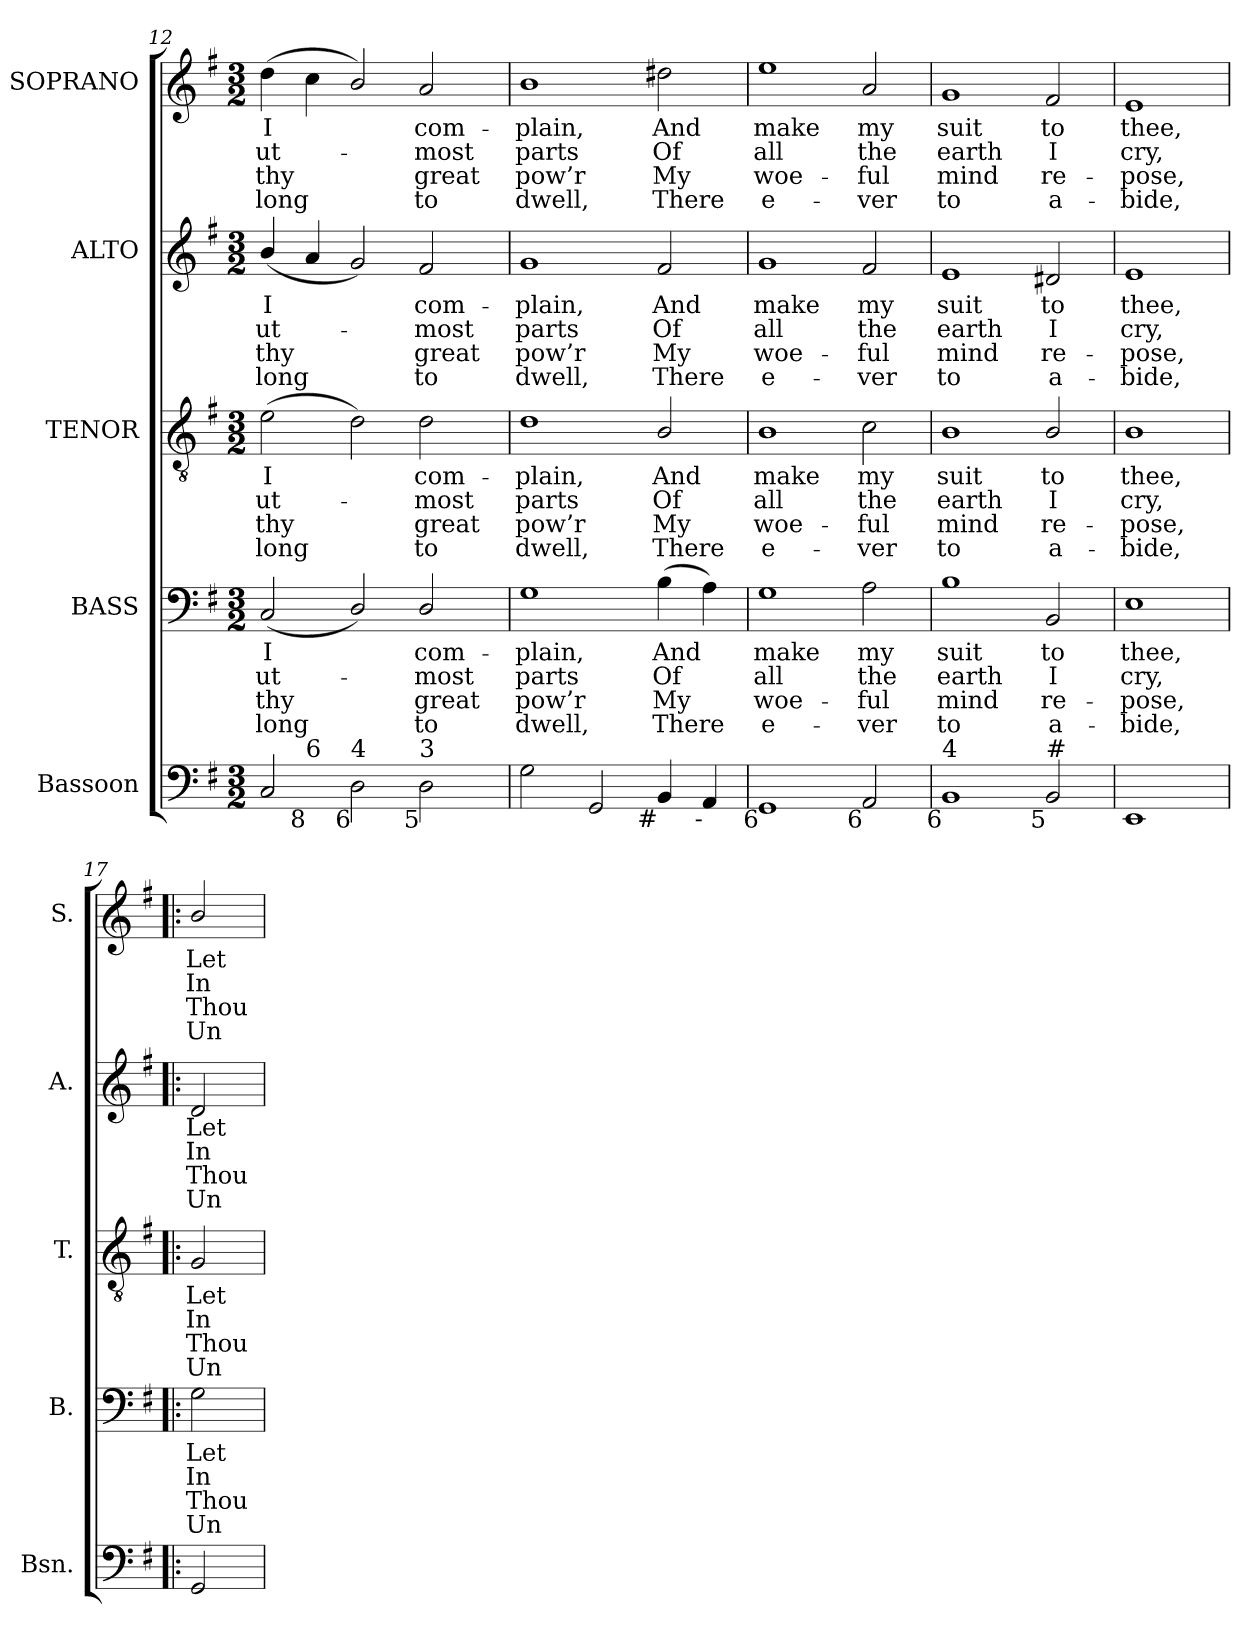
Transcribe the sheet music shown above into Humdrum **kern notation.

**kern	**kern	**text	**text	**text	**text	**kern	**text	**text	**text	**text	**kern	**text	**text	**text	**text	**kern	**text	**text	**text	**text
*part5	*part4	*part4	*part4	*part4	*part4	*part3	*part3	*part3	*part3	*part3	*part2	*part2	*part2	*part2	*part2	*part1	*part1	*part1	*part1	*part1
*staff5	*staff4	*staff4	*staff4	*staff4	*staff4	*staff3	*staff3	*staff3	*staff3	*staff3	*staff2	*staff2	*staff2	*staff2	*staff2	*staff1	*staff1	*staff1	*staff1	*staff1
*I"Bassoon	*I"BASS	*	*	*	*	*I"TENOR	*	*	*	*	*I"ALTO	*	*	*	*	*I"SOPRANO	*	*	*	*
*I'Bsn.	*I'B.	*	*	*	*	*I'T.	*	*	*	*	*I'A.	*	*	*	*	*I'S.	*	*	*	*
*clefF4	*clefF4	*	*	*	*	*clefGv2	*	*	*	*	*clefG2	*	*	*	*	*clefG2	*	*	*	*
*	*	*	*	*	*	*ITrd7c12	*	*	*	*	*	*	*	*	*	*	*	*	*	*
*k[f#]	*k[f#]	*	*	*	*	*k[f#]	*	*	*	*	*k[f#]	*	*	*	*	*k[f#]	*	*	*	*
*G:	*G:	*	*	*	*	*G:	*	*	*	*	*G:	*	*	*	*	*G:	*	*	*	*
*M3/2	*M3/2	*	*	*	*	*M3/2	*	*	*	*	*M3/2	*	*	*	*	*M3/2	*	*	*	*
=12	=12	=12	=12	=12	=12	=12	=12	=12	=12	=12	=12	=12	=12	=12	=12	=12	=12	=12	=12	=12
!	!	!LO:LY:b:color=#000000	!LO:LY:b:color=#000000	!LO:LY:b:color=#000000	!LO:LY:b:color=#000000	!	!	!	!	!	!	!	!	!	!	!	!	!	!	!
!	!	!	!	!	!	!	!LO:LY:b:color=#000000	!LO:LY:b:color=#000000	!LO:LY:b:color=#000000	!LO:LY:b:color=#000000	!	!	!	!	!	!	!	!	!	!
!	!	!	!	!	!	!	!	!	!	!	!	!LO:LY:b:color=#000000	!LO:LY:b:color=#000000	!LO:LY:b:color=#000000	!LO:LY:b:color=#000000	!	!	!	!	!
!LO:TX:b:rj:t=9	!	!	!	!	!	!	!	!	!	!	!	!	!	!	!	!	!	!	!	!
!LO:TX:t=7	!	!	!	!	!	!	!	!	!	!	!	!	!	!	!	!	!	!	!	!
!	!	!	!	!	!	!	!	!	!	!	!	!	!	!	!	!	!LO:LY:b:color=#000000	!LO:LY:b:color=#000000	!LO:LY:b:color=#000000	!LO:LY:b:color=#000000
*^	*	*	*	*	*	*	*	*	*	*	*	*	*	*	*	*	*	*	*	*
2Ci/	4ryy	(2Ci/	I	ut-	thy	long	(2Ei\	I	ut-	thy	long	(4bi/	I	ut-	thy	long	(4ddi\	I	ut-	thy	long
!	!LO:TX:b:rj:t=8	!	!	!	!	!	!	!	!	!	!	!	!	!	!	!	!	!	!	!	!
!	!LO:TX:t=6	!	!	!	!	!	!	!	!	!	!	!	!	!	!	!	!	!	!	!	!
.	1ryy	.	.	.	.	.	.	.	.	.	.	4ai/	.	.	.	.	4cci\	.	.	.	.
!LO:TX:b:rj:t=6	!	!	!	!	!	!	!	!	!	!	!	!	!	!	!	!	!	!	!	!	!
!LO:TX:t=4	!	!	!	!	!	!	!	!	!	!	!	!	!	!	!	!	!	!	!	!	!
2Di\	.	2Di/)	.	.	.	.	2Di\)	.	.	.	.	2gi/)	.	.	.	.	2bi/)	.	.	.	.
!	!	!	!LO:LY:b:color=#000000	!LO:LY:b:color=#000000	!LO:LY:b:color=#000000	!LO:LY:b:color=#000000	!	!	!	!	!	!	!	!	!	!	!	!	!	!	!
!	!	!	!	!	!	!	!	!LO:LY:b:color=#000000	!LO:LY:b:color=#000000	!LO:LY:b:color=#000000	!LO:LY:b:color=#000000	!	!	!	!	!	!	!	!	!	!
!	!	!	!	!	!	!	!	!	!	!	!	!	!LO:LY:b:color=#000000	!LO:LY:b:color=#000000	!LO:LY:b:color=#000000	!LO:LY:b:color=#000000	!	!	!	!	!
!LO:TX:b:rj:t=5	!	!	!	!	!	!	!	!	!	!	!	!	!	!	!	!	!	!	!	!	!
!LO:TX:t=3	!	!	!	!	!	!	!	!	!	!	!	!	!	!	!	!	!	!	!	!	!
!	!	!	!	!	!	!	!	!	!	!	!	!	!	!	!	!	!	!LO:LY:b:color=#000000	!LO:LY:b:color=#000000	!LO:LY:b:color=#000000	!LO:LY:b:color=#000000
2Di\	.	2Di/	com-	-most	great	to	2Di\	com-	-most	great	to	2f#i/	com-	-most	great	to	2ai/	com-	-most	great	to
.	4ryy	.	.	.	.	.	.	.	.	.	.	.	.	.	.	.	.	.	.	.	.
*v	*v	*	*	*	*	*	*	*	*	*	*	*	*	*	*	*	*	*	*	*	*
=13	=13	=13	=13	=13	=13	=13	=13	=13	=13	=13	=13	=13	=13	=13	=13	=13	=13	=13	=13	=13
*^	*	*	*	*	*	*	*	*	*	*	*	*	*	*	*	*	*	*	*	*
!	!	!	!LO:LY:b:color=#000000	!LO:LY:b:color=#000000	!LO:LY:b:color=#000000	!LO:LY:b:color=#000000	!	!	!	!	!	!	!	!	!	!	!	!	!	!	!
*v	*v	*	*	*	*	*	*	*	*	*	*	*	*	*	*	*	*	*	*	*	*
*^	*	*	*	*	*	*	*	*	*	*	*	*	*	*	*	*	*	*	*	*
!	!	!	!	!	!	!	!	!LO:LY:b:color=#000000	!LO:LY:b:color=#000000	!LO:LY:b:color=#000000	!LO:LY:b:color=#000000	!	!	!	!	!	!	!	!	!	!
*v	*v	*	*	*	*	*	*	*	*	*	*	*	*	*	*	*	*	*	*	*	*
*^	*	*	*	*	*	*	*	*	*	*	*	*	*	*	*	*	*	*	*	*
!	!	!	!	!	!	!	!	!	!	!	!	!	!LO:LY:b:color=#000000	!LO:LY:b:color=#000000	!LO:LY:b:color=#000000	!LO:LY:b:color=#000000	!	!	!	!	!
*v	*v	*	*	*	*	*	*	*	*	*	*	*	*	*	*	*	*	*	*	*	*
*^	*	*	*	*	*	*	*	*	*	*	*	*	*	*	*	*	*	*	*	*
!	!	!	!	!	!	!	!	!	!	!	!	!	!	!	!	!	!	!LO:LY:b:color=#000000	!LO:LY:b:color=#000000	!LO:LY:b:color=#000000	!LO:LY:b:color=#000000
*v	*v	*	*	*	*	*	*	*	*	*	*	*	*	*	*	*	*	*	*	*	*
2Gi\	1Gi	-plain,	parts	pow’r	dwell,	1Di	-plain,	parts	pow’r	dwell,	1gi	-plain,	parts	pow’r	dwell,	1bi	-plain,	parts	pow’r	dwell,
2GGi/	.	.	.	.	.	.	.	.	.	.	.	.	.	.	.	.	.	.	.	.
!	!	!LO:LY:b:color=#000000	!LO:LY:b:color=#000000	!LO:LY:b:color=#000000	!LO:LY:b:color=#000000	!	!	!	!	!	!	!	!	!	!	!	!	!	!	!
!	!	!	!	!	!	!	!LO:LY:b:color=#000000	!LO:LY:b:color=#000000	!LO:LY:b:color=#000000	!LO:LY:b:color=#000000	!	!	!	!	!	!	!	!	!	!
!	!	!	!	!	!	!	!	!	!	!	!	!LO:LY:b:color=#000000	!LO:LY:b:color=#000000	!LO:LY:b:color=#000000	!LO:LY:b:color=#000000	!	!	!	!	!
!LO:TX:b:rj:t=#	!	!	!	!	!	!	!	!	!	!	!	!	!	!	!	!	!	!	!	!
!	!	!	!	!	!	!	!	!	!	!	!	!	!	!	!	!	!LO:LY:b:color=#000000	!LO:LY:b:color=#000000	!LO:LY:b:color=#000000	!LO:LY:b:color=#000000
4BBi/	(4Bi\	And	Of	My	There	2BBi/	And	Of	My	There	2f#i/	And	Of	My	There	2dd#Xi\	And	Of	My	There
!LO:TX:b:rj:t=-	!	!	!	!	!	!	!	!	!	!	!	!	!	!	!	!	!	!	!	!
4AAi/	4Ai\)	.	.	.	.	.	.	.	.	.	.	.	.	.	.	.	.	.	.	.
=14	=14	=14	=14	=14	=14	=14	=14	=14	=14	=14	=14	=14	=14	=14	=14	=14	=14	=14	=14	=14
!	!	!LO:LY:b:color=#000000	!LO:LY:b:color=#000000	!LO:LY:b:color=#000000	!LO:LY:b:color=#000000	!	!	!	!	!	!	!	!	!	!	!	!	!	!	!
!	!	!	!	!	!	!	!LO:LY:b:color=#000000	!LO:LY:b:color=#000000	!LO:LY:b:color=#000000	!LO:LY:b:color=#000000	!	!	!	!	!	!	!	!	!	!
!	!	!	!	!	!	!	!	!	!	!	!	!LO:LY:b:color=#000000	!LO:LY:b:color=#000000	!LO:LY:b:color=#000000	!LO:LY:b:color=#000000	!	!	!	!	!
!LO:TX:b:rj:t=6	!	!	!	!	!	!	!	!	!	!	!	!	!	!	!	!	!	!	!	!
!	!	!	!	!	!	!	!	!	!	!	!	!	!	!	!	!	!LO:LY:b:color=#000000	!LO:LY:b:color=#000000	!LO:LY:b:color=#000000	!LO:LY:b:color=#000000
1GGi	1Gi	make	all	woe-	-e-	1BBi	make	all	woe-	-e-	1gi	make	all	woe-	-e-	1eei	make	all	woe-	-e-
!	!	!LO:LY:b:color=#000000	!LO:LY:b:color=#000000	!LO:LY:b:color=#000000	!LO:LY:b:color=#000000	!	!	!	!	!	!	!	!	!	!	!	!	!	!	!
!	!	!	!	!	!	!	!LO:LY:b:color=#000000	!LO:LY:b:color=#000000	!LO:LY:b:color=#000000	!LO:LY:b:color=#000000	!	!	!	!	!	!	!	!	!	!
!	!	!	!	!	!	!	!	!	!	!	!	!LO:LY:b:color=#000000	!LO:LY:b:color=#000000	!LO:LY:b:color=#000000	!LO:LY:b:color=#000000	!	!	!	!	!
!LO:TX:b:rj:t=6	!	!	!	!	!	!	!	!	!	!	!	!	!	!	!	!	!	!	!	!
!	!	!	!	!	!	!	!	!	!	!	!	!	!	!	!	!	!LO:LY:b:color=#000000	!LO:LY:b:color=#000000	!LO:LY:b:color=#000000	!LO:LY:b:color=#000000
2AAi/	2Ai\	my	the	-ful	ver	2Ci\	my	the	-ful	ver	2f#i/	my	the	-ful	ver	2ai/	my	the	-ful	ver
=15	=15	=15	=15	=15	=15	=15	=15	=15	=15	=15	=15	=15	=15	=15	=15	=15	=15	=15	=15	=15
!	!	!LO:LY:b:color=#000000	!LO:LY:b:color=#000000	!LO:LY:b:color=#000000	!LO:LY:b:color=#000000	!	!	!	!	!	!	!	!	!	!	!	!	!	!	!
!	!	!	!	!	!	!	!LO:LY:b:color=#000000	!LO:LY:b:color=#000000	!LO:LY:b:color=#000000	!LO:LY:b:color=#000000	!	!	!	!	!	!	!	!	!	!
!	!	!	!	!	!	!	!	!	!	!	!	!LO:LY:b:color=#000000	!LO:LY:b:color=#000000	!LO:LY:b:color=#000000	!LO:LY:b:color=#000000	!	!	!	!	!
!LO:TX:b:rj:t=6	!	!	!	!	!	!	!	!	!	!	!	!	!	!	!	!	!	!	!	!
!LO:TX:t=4	!	!	!	!	!	!	!	!	!	!	!	!	!	!	!	!	!	!	!	!
!	!	!	!	!	!	!	!	!	!	!	!	!	!	!	!	!	!LO:LY:b:color=#000000	!LO:LY:b:color=#000000	!LO:LY:b:color=#000000	!LO:LY:b:color=#000000
1BBi	1Bi	suit	earth	mind	to	1BBi	suit	earth	mind	to	1ei	suit	earth	mind	to	1gi	suit	earth	mind	to
!	!	!LO:LY:b:color=#000000	!LO:LY:b:color=#000000	!LO:LY:b:color=#000000	!LO:LY:b:color=#000000	!	!	!	!	!	!	!	!	!	!	!	!	!	!	!
!	!	!	!	!	!	!	!LO:LY:b:color=#000000	!LO:LY:b:color=#000000	!LO:LY:b:color=#000000	!LO:LY:b:color=#000000	!	!	!	!	!	!	!	!	!	!
!	!	!	!	!	!	!	!	!	!	!	!	!LO:LY:b:color=#000000	!LO:LY:b:color=#000000	!LO:LY:b:color=#000000	!LO:LY:b:color=#000000	!	!	!	!	!
!LO:TX:b:rj:t=5	!	!	!	!	!	!	!	!	!	!	!	!	!	!	!	!	!	!	!	!
!LO:TX:t=#	!	!	!	!	!	!	!	!	!	!	!	!	!	!	!	!	!	!	!	!
!	!	!	!	!	!	!	!	!	!	!	!	!	!	!	!	!	!LO:LY:b:color=#000000	!LO:LY:b:color=#000000	!LO:LY:b:color=#000000	!LO:LY:b:color=#000000
2BBi/	2BBi/	to	I	re-	-a-	2BBi/	to	I	re-	-a-	2d#Xi/	to	I	re-	-a-	2f#i/	to	I	re-	-a-
=16	=16	=16	=16	=16	=16	=16	=16	=16	=16	=16	=16	=16	=16	=16	=16	=16	=16	=16	=16	=16
!	!	!LO:LY:b:color=#000000	!LO:LY:b:color=#000000	!LO:LY:b:color=#000000	!LO:LY:b:color=#000000	!	!	!	!	!	!	!	!	!	!	!	!	!	!	!
!	!	!	!	!	!	!	!LO:LY:b:color=#000000	!LO:LY:b:color=#000000	!LO:LY:b:color=#000000	!LO:LY:b:color=#000000	!	!	!	!	!	!	!	!	!	!
!	!	!	!	!	!	!	!	!	!	!	!	!LO:LY:b:color=#000000	!LO:LY:b:color=#000000	!LO:LY:b:color=#000000	!LO:LY:b:color=#000000	!	!	!	!	!
!	!	!	!	!	!	!	!	!	!	!	!	!	!	!	!	!	!LO:LY:b:color=#000000	!LO:LY:b:color=#000000	!LO:LY:b:color=#000000	!LO:LY:b:color=#000000
1EEi	1Ei	thee,	cry,	-pose,	bide,	1BBi	thee,	cry,	-pose,	bide,	1ei	thee,	cry,	-pose,	bide,	1ei	thee,	cry,	-pose,	bide,
!!LO:PB:g=z
=17!|:	=17!|:	=17!|:	=17!|:	=17!|:	=17!|:	=17!|:	=17!|:	=17!|:	=17!|:	=17!|:	=17!|:	=17!|:	=17!|:	=17!|:	=17!|:	=17!|:	=17!|:	=17!|:	=17!|:	=17!|:
!	!	!LO:LY:b:color=#000000	!LO:LY:b:color=#000000	!LO:LY:b:color=#000000	!LO:LY:b:color=#000000	!	!	!	!	!	!	!	!	!	!	!	!	!	!	!
!	!	!	!	!	!	!	!LO:LY:b:color=#000000	!LO:LY:b:color=#000000	!LO:LY:b:color=#000000	!LO:LY:b:color=#000000	!	!	!	!	!	!	!	!	!	!
!	!	!	!	!	!	!	!	!	!	!	!	!LO:LY:b:color=#000000	!LO:LY:b:color=#000000	!LO:LY:b:color=#000000	!LO:LY:b:color=#000000	!	!	!	!	!
!	!	!	!	!	!	!	!	!	!	!	!	!	!	!	!	!	!LO:LY:b:color=#000000	!LO:LY:b:color=#000000	!LO:LY:b:color=#000000	!LO:LY:b:color=#000000
2GGi/	2Gi\	Let	In	Thou	Un-	2GGi/	Let	In	Thou	Un-	2di/	Let	In	Thou	Un-	2bi/	Let	In	Thou	Un-
=	=	=	=	=	=	=	=	=	=	=	=	=	=	=	=	=	=	=	=	=
*-	*-	*-	*-	*-	*-	*-	*-	*-	*-	*-	*-	*-	*-	*-	*-	*-	*-	*-	*-	*-
